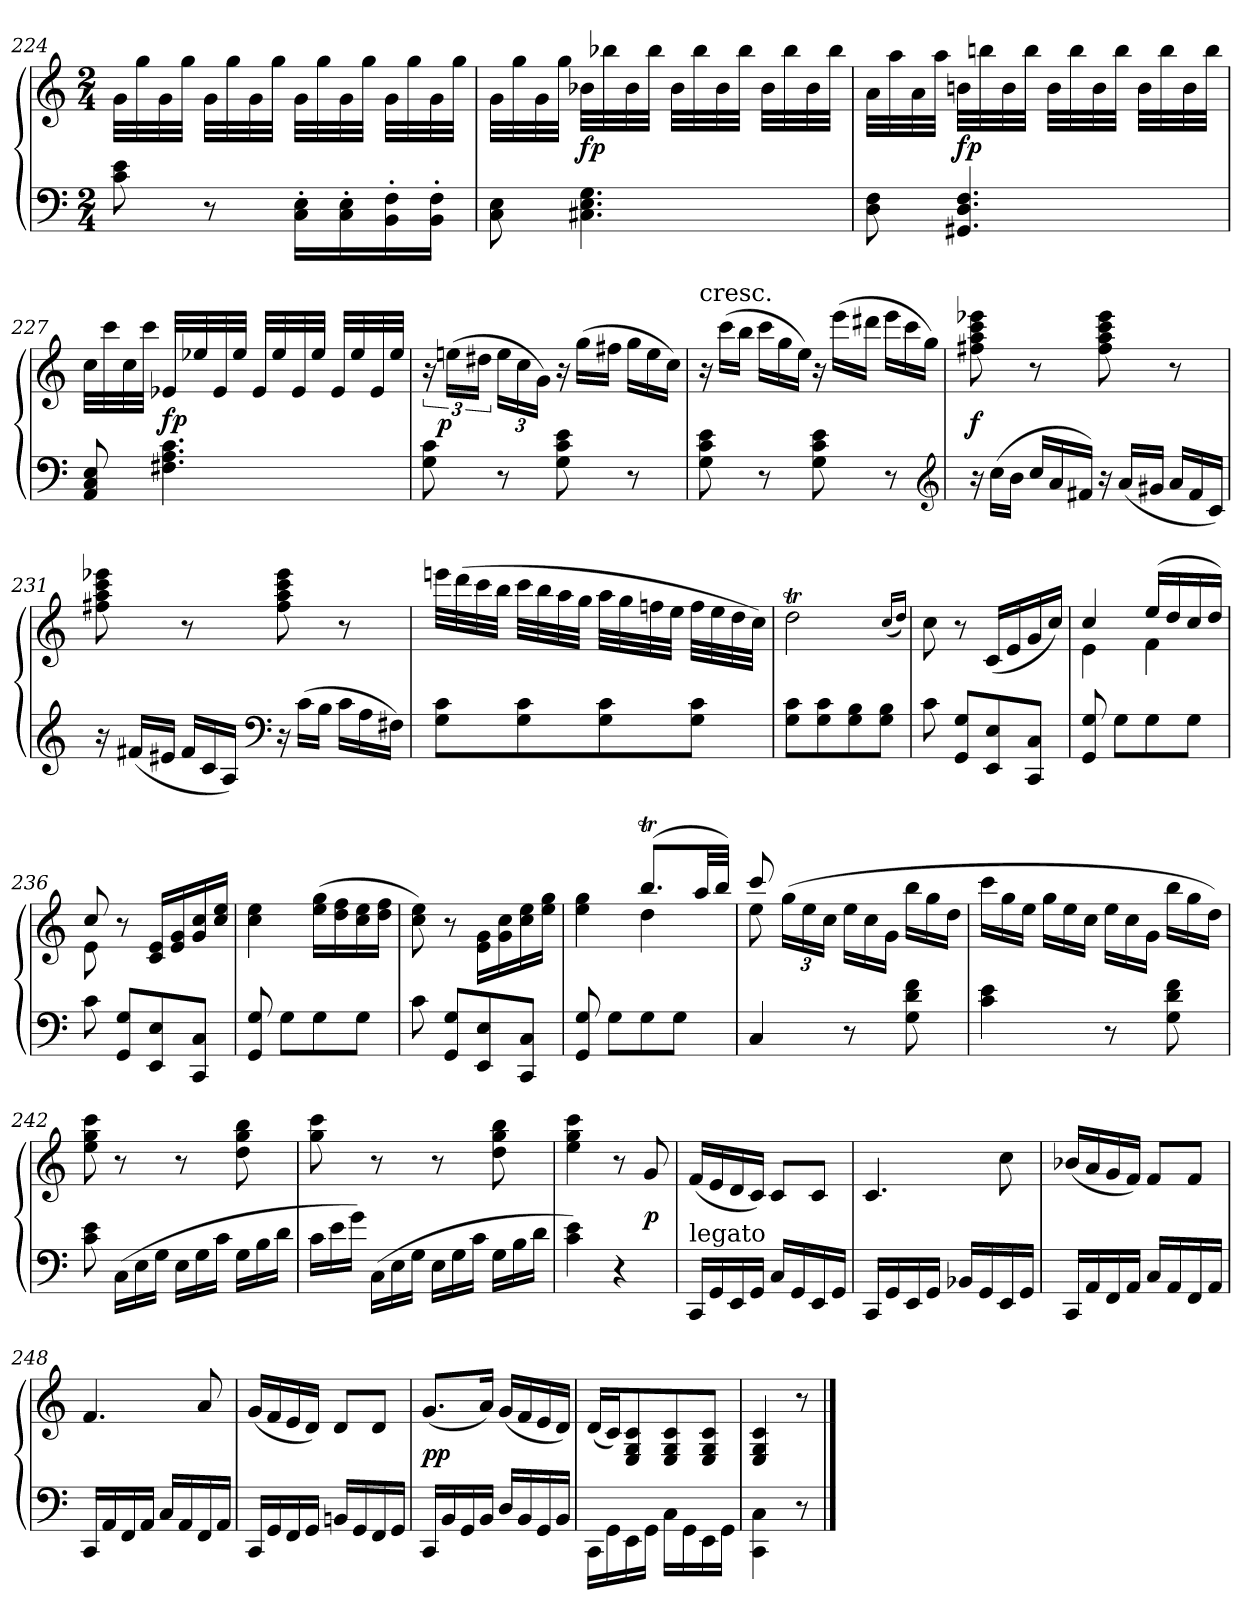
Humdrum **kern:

**kern	**kern	**dynam
*part1	*part1	*part1
*staff2	*staff1	*staff1/2
*clefF4	*clefG2	*
*k[]	*k[]	*
*M2/4	*M2/4	*
=224	=224	=224
8c 8e	32gLLL	.
.	32gg	.
.	32g	.
.	32ggJJJ	.
8r	32gLLL	.
.	32gg	.
.	32g	.
.	32ggJJJ	.
16C' 16E'LL	32gLLL	.
.	32gg	.
16C' 16E'	32g	.
.	32ggJJJ	.
16BB' 16F'	32gLLL	.
.	32gg	.
16BB' 16F'JJ	32g	.
.	32ggJJJ	.
=225	=225	=225
8C 8E	32gLLL	.
.	32gg	.
.	32g	.
.	32ggJJJ	.
4.C#X 4.E 4.G	32b-XLLL	fp
.	32bb-X	.
.	32b-	.
.	32bb-JJJ	.
.	32b-LLL	.
.	32bb-	.
.	32b-	.
.	32bb-JJJ	.
.	32b-LLL	.
.	32bb-	.
.	32b-	.
.	32bb-JJJ	.
=226	=226	=226
8D 8F	32aLLL	.
.	32aa	.
.	32a	.
.	32aaJJJ	.
4.GG#X 4.D 4.F	32bnLLL	fp
.	32bbn	.
.	32b	.
.	32bbJJJ	.
.	32bLLL	.
.	32bb	.
.	32b	.
.	32bbJJJ	.
.	32bLLL	.
.	32bb	.
.	32b	.
.	32bbJJJ	.
=227	=227	=227
8AA 8C 8E	32ccLLL	.
.	32ccc	.
.	32cc	.
.	32cccJJJ	.
4.F#X 4.A 4.c	32e-XLLL	fp
.	32ee-X	.
.	32e-	.
.	32ee-JJJ	.
.	32e-LLL	.
.	32ee-	.
.	32e-	.
.	32ee-JJJ	.
.	32e-LLL	.
.	32ee-	.
.	32e-	.
.	32ee-JJJ	.
=228	=228	=228
8G 8c	24r	.
.	(24eenLL	p
.	24dd#XJJ	.
8r	24eeLL	.
.	24cc	.
.	24gJJ)	.
*	*Xtuplet	*
8G 8c 8e	24r	.
.	(24ggLL	.
.	24ff#XJJ	.
8r	24ggLL	.
.	24ee	.
.	24ccJJ)	.
=229	=229	=229
!	!LO:TX:t=cresc.	!
8G 8c 8e	24r	.
.	(24cccLL	.
.	24bbJJ	.
8r	24cccLL	.
.	24gg	.
.	24eeJJ)	.
8G 8c 8e	24r	.
.	(24eeeLL	.
.	24ddd#XJJ	.
8r	24eeeLL	.
.	24ccc	.
.	24ggJJ)	.
*clefG2	*	*
=230	=230	=230
*Xtuplet	*	*
24r	8ff#X 8aa 8ccc 8eee-X	f
(24ccLL	.	.
24bJJ	.	.
24ccLL	8r	.
24a	.	.
24f#XJJ)	.	.
24r	8ff# 8aa 8ccc 8eee-	.
(24aLL	.	.
24g#XJJ	.	.
24aLL	8r	.
24f#	.	.
24cJJ)	.	.
=231	=231	=231
24r	8ff#X 8aa 8ccc 8eee-X	.
(24f#XLL	.	.
24e#XJJ	.	.
24f#LL	8r	.
24c	.	.
24AJJ)	.	.
*clefF4	*	*
24r	8ff# 8aa 8ccc 8eee-	.
(24cLL	.	.
24BJJ	.	.
24cLL	8r	.
24A	.	.
24F#XJJ)	.	.
=232	=232	=232
8G 8cL	32eeenLLL	.
.	(32ddd	.
.	32ccc	.
.	32bbJJJ	.
8G 8c	32cccLLL	.
.	32bb	.
.	32aa	.
.	32ggJJJ	.
8G 8c	32aaLLL	.
.	32gg	.
.	32ffn	.
.	32eeJJJ	.
8G 8cJ	32ffLLL	.
.	32ee	.
.	32dd	.
.	32ccJJJ)	.
=233	=233	=233
8G 8cL	2ddT	.
8G 8c	.	.
8G 8B	.	.
8G 8BJ	.	.
.	(16qccTTTLL	.
.	16qddJJ)	.
=234	=234	=234
8c	8cc	.
8GG 8GL	8r	.
8EE 8E	(16cLL	.
.	16e	.
8CC 8CJ	16g	.
.	16ccJJ)	.
=235	=235	=235
*	*^	*
8GG 8G	4cc	4e	.
8GL	.	.	.
8G	(16eeLL	4f	.
.	16dd	.	.
8GJ	16cc	.	.
.	16ddJJ)	.	.
=236	=236	=236	=236
8c	8cc	8e	.
8GG 8GL	8r	4.ryy	.
8EE 8E	16c 16eLL	.	.
.	16e 16g	.	.
8CC 8CJ	16g 16cc	.	.
.	16cc 16eeJJ	.	.
*	*v	*v	*
=237	=237	=237
8GG 8G	4cc 4ee	.
8GL	.	.
8G	(16ee 16ggLL	.
.	16dd 16ff	.
8GJ	16cc 16ee	.
.	16dd 16ffJJ	.
=238	=238	=238
8c	8cc 8ee)	.
8GG 8GL	8r	.
8EE 8E	16e 16gLL	.
.	16g 16cc	.
8CC 8CJ	16cc 16ee	.
.	16ee 16ggJJ	.
=239	=239	=239
*	*^	*
8GG 8G	4ryy	4ee 4gg	.
8GL	.	.	.
8G	(8.bbtL	4dd	.
8GJ	.	.	.
.	32aaLL	.	.
.	32bbJJJ)	.	.
=240	=240	=240	=240
4C	8ccc	8ee	.
*	*	*tuplet	*
.	4.ryy	(24ggLL	.
.	.	24ee	.
.	.	24ccJJ	.
*	*	*Xtuplet	*
8r	.	24eeLL	.
.	.	24cc	.
.	.	24gJJ	.
8G 8d 8f	.	24bbLL	.
.	.	24gg	.
.	.	24ddJJ	.
*	*v	*v	*
=241	=241	=241
4c 4e	24cccLL	.
.	24gg	.
.	24eeJJ	.
.	24ggLL	.
.	24ee	.
.	24ccJJ	.
8r	24eeLL	.
.	24cc	.
.	24gJJ	.
8G 8d 8f	24bbLL	.
.	24gg	.
.	24ddJJ)	.
=242	=242	=242
8c 8e	8ee 8gg 8ccc	.
(24CLL	8r	.
24E	.	.
24GJJ	.	.
24ELL	8r	.
24G	.	.
24cJJ	.	.
24GLL	8dd 8gg 8bb	.
24B	.	.
24dJJ	.	.
=243	=243	=243
24cLL	8gg 8ccc	.
24e	.	.
24gJJ)	.	.
(24CLL	8r	.
24E	.	.
24GJJ	.	.
24ELL	8r	.
24G	.	.
24cJJ	.	.
24GLL	8dd 8gg 8bb	.
24B	.	.
24dJJ	.	.
=244	=244	=244
4c 4e)	4ee 4gg 4ccc	.
4r	8r	.
.	8g	p
=245	=245	=245
!LO:TX:t=legato	!	!
16CCLL	(16fLL	.
16GG	16e	.
16EE	16d	.
16GGJJ	16cJJ)	.
16CLL	8cL	.
16GG	.	.
16EE	8cJ	.
16GGJJ	.	.
=246	=246	=246
16CCLL	4.c	.
16GG	.	.
16EE	.	.
16GGJJ	.	.
16BB-XLL	.	.
16GG	.	.
16EE	8cc	.
16GGJJ	.	.
=247	=247	=247
16CCLL	(16b-XLL	.
16AA	16a	.
16FF	16g	.
16AAJJ	16fJJ)	.
16CLL	8fL	.
16AA	.	.
16FF	8fJ	.
16AAJJ	.	.
=248	=248	=248
16CCLL	4.f	.
16AA	.	.
16FF	.	.
16AAJJ	.	.
16CLL	.	.
16AA	.	.
16FF	8a	.
16AAJJ	.	.
=249	=249	=249
16CCLL	(16gLL	.
16GG	16f	.
16FF	16e	.
16GGJJ	16dJJ)	.
16BBnLL	8dL	.
16GG	.	.
16FF	8dJ	.
16GGJJ	.	.
=250	=250	=250
16CCLL	(8.gL	pp
16BB	.	.
16GG	.	.
16BBJJ	16aJk)	.
16DLL	(16gLL	.
16BB	16f	.
16GG	16e	.
16BBJJ	16dJJ)	.
=251	=251	=251
16CC\LL	(16dLL	.
16GG\	16cJ)	.
16EE\	8E/ 8G/ 8c/	.
16GG\JJ	.	.
16C\LL	8E/ 8G/ 8c/	.
16GG\	.	.
16EE\	8E/ 8G/ 8c/J	.
16GG\JJ	.	.
=252	=252	=252
4CC\ 4C\	4E/ 4G/ 4c/	.
8r	8r	.
==	==	==
*-	*-	*-
